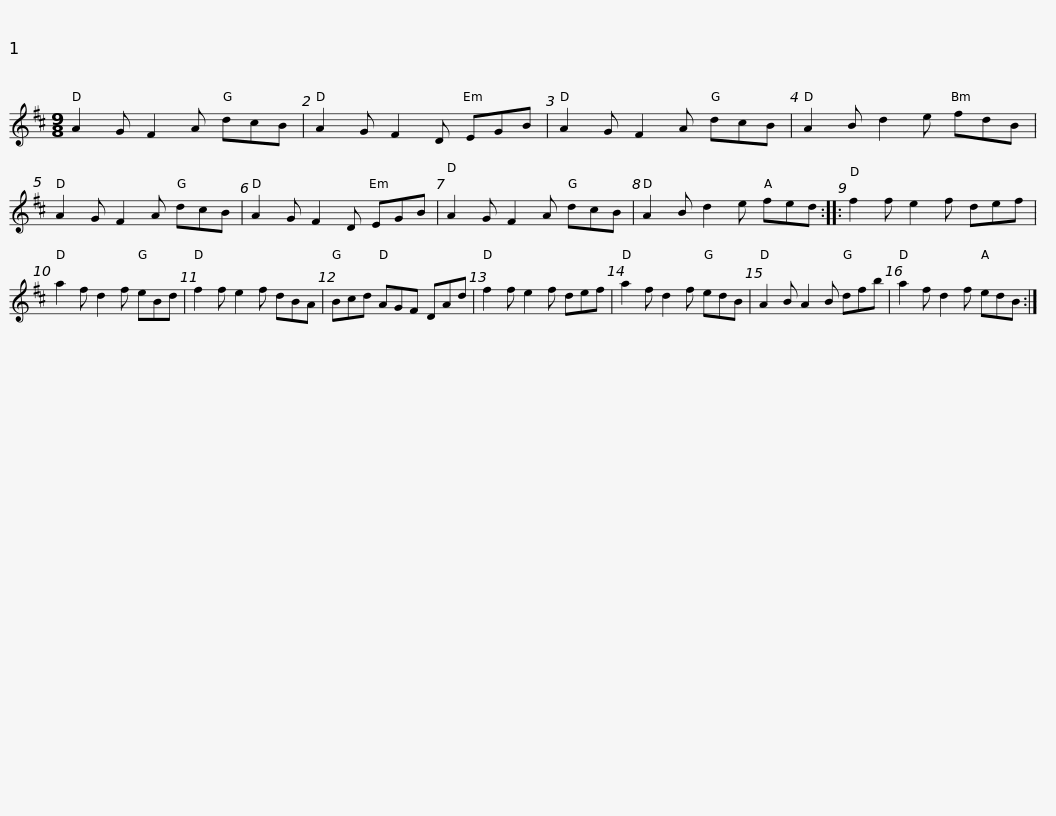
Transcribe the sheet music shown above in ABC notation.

X:1
L:1/8
M:9/8
I:linebreak $
K:D
V:1 treble
V:1
 A2 G F2 A dcB | A2 G F2 D EGB | A2 G F2 A dcB | A2 B d2 e fdB | A2 G F2 A dcB |$ %5
 A2 G F2 D EGB | A2 G F2 A dcB | A2 B d2 e fed :: f2 f e2 f def | a2 f d2 f eBd |$ %10
 f2 f e2 f dBA | Bcd AGF DAd | f2 f e2 f def | a2 f d2 f edB | A2 B A2 B dfb |$ %15
 a2 f d2 f edB :| %16
